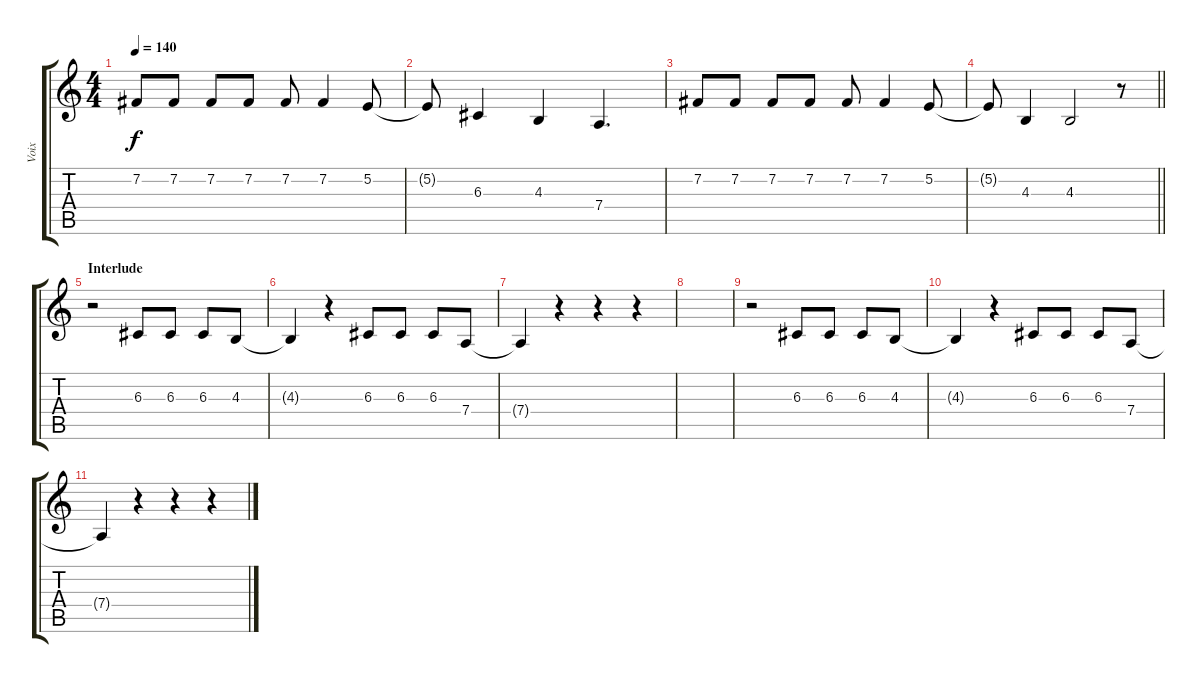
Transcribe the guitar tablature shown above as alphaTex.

\track ("Voix" "Voix") {instrument oboe}
\staff {score tabs}
\tuning (E4 B3 G3 D3 A2 E2) {hide}
\ts (4 4)
\tempo 140
\clef g2
\ks c
7.2.8{dy f} 7.2.8 7.2.8 7.2.8 7.2.8 7.2.4 5.2.8 |
5.2{t}.8 6.3.4 4.3.4 7.4.4{d} |
7.2.8 7.2.8 7.2.8 7.2.8 7.2.8 7.2.4 5.2.8 |
\barLineRight lightlight
5.2{t}.8 4.3.4 4.3.2 r.8 |
\section ("" "Interlude")
r.2 6.3.8 6.3.8 6.3.8 4.3.8 |
4.3{t}.4 r.4 6.3.8 6.3.8 6.3.8 7.4.8 |
7.4{t}.4 r.4 r.4 r.4 |
|
r.2 6.3.8 6.3.8 6.3.8 4.3.8 |
4.3{t}.4 r.4 6.3.8 6.3.8 6.3.8 7.4.8 |
7.4{t}.4 r.4 r.4 r.4
